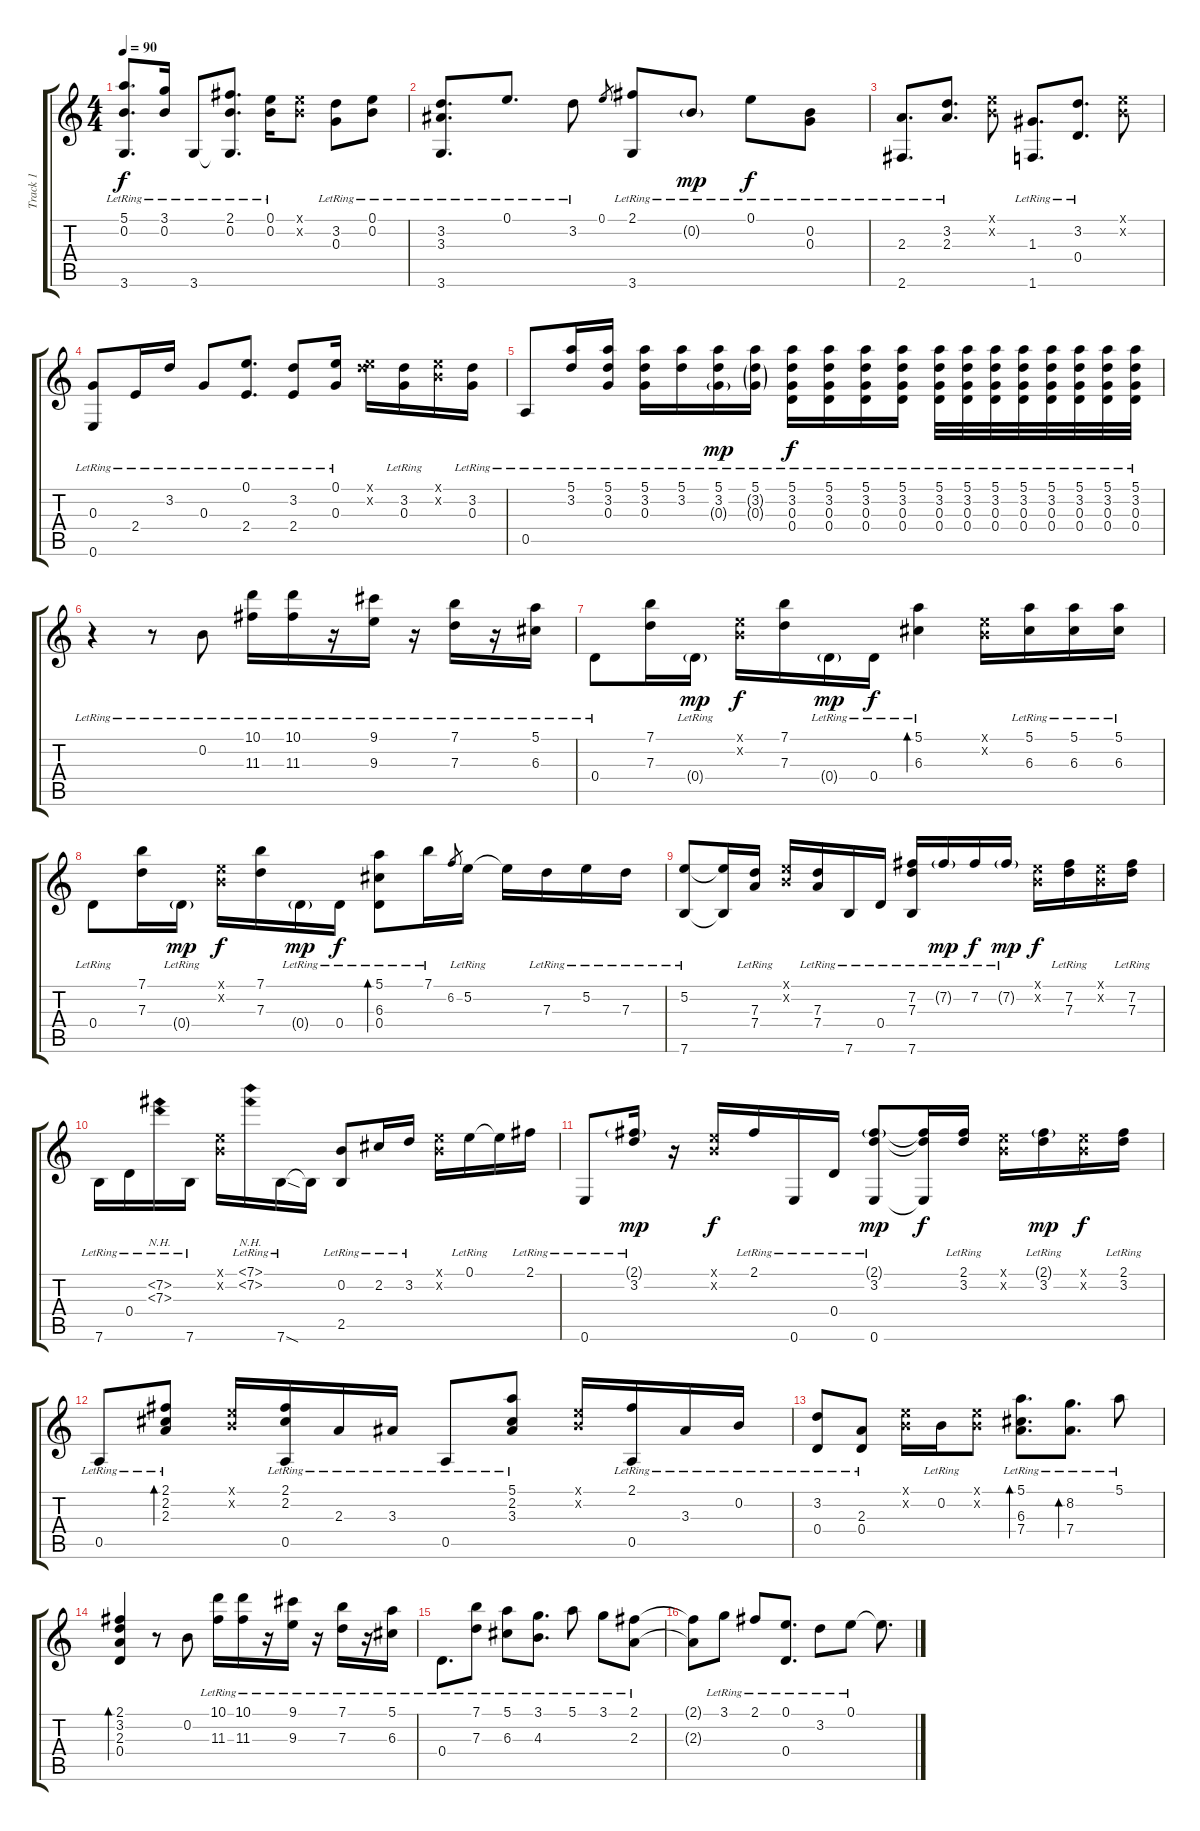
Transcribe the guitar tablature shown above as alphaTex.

\track ("Track 1" "Track 1") {instrument acousticguitarsteel}
\staff {score tabs}
\tuning (E4 B3 G3 D3 A2 E2) {hide}
\ts (4 4)
\tempo 90
\clef g2
\ks c
(5.1{lr} 0.2{lr} 3.6{lr}).8{d dy f} (3.1{lr} 0.2{lr}).16 3.6{lr}.8 (2.1{lr} 0.2{lr} 3.6{t}).8{d} (0.1{lr} 0.2{lr}).16 (0.1{x} 0.2{x}).8 (3.2{lr} 0.3{lr}).8 (0.1{lr} 0.2{lr}).8 |
(3.2{lr} 3.3{lr} 3.6{lr}).8{d} 0.1{lr}.8{d} 3.2{lr}.8 0.1.8{gr} (2.1{lr} 3.6{lr}).8 0.2{g lr}.8{dy mp} 0.1{lr}.8{dy f} (0.2{lr} 0.3{lr}).8 |
(2.3{lr} 2.6{lr}).8{d} (3.2{lr} 2.3{lr}).8{d} (0.1{x} 0.2{x}).8 (1.3{lr} 1.6{lr}).8{d} (3.2{lr} 0.4{lr}).8{d} (0.1{x} 0.2{x}).8 |
(0.3{lr} 0.6{lr}).8 2.4{lr}.16 3.2{lr}.16 0.3{lr}.8 (0.1{lr} 2.4{lr}).8{d} (3.2{lr} 2.4{lr}).8 (0.1{lr} 0.3{lr}).16 (0.1{x} 3.2{x}).16 (3.2{lr} 0.3{lr}).16 (0.1{x} 0.2{x}).16 (3.2{lr} 0.3{lr}).16 |
0.5{lr}.8 (5.1{lr} 3.2{lr}).16 (5.1{lr} 3.2{lr} 0.3{lr}).16 (5.1{lr} 3.2{lr} 0.3{lr}).16 (5.1{lr} 3.2{lr}).16 (5.1{lr} 3.2{lr} 0.3{g lr}).16{dy mp} (5.1{lr} 3.2{g lr} 0.3{g lr}).16 (5.1{lr} 3.2{lr} 0.3{lr} 0.4{lr}).16{dy f} (5.1{lr} 3.2{lr} 0.3{lr} 0.4{lr}).16 (5.1{lr} 3.2{lr} 0.3{lr} 0.4{lr}).16 (5.1{lr} 3.2{lr} 0.3{lr} 0.4{lr}).16 (5.1{lr} 3.2{lr} 0.3{lr} 0.4{lr}).32 (5.1{lr} 3.2{lr} 0.3{lr} 0.4{lr}).32 (5.1{lr} 3.2{lr} 0.3{lr} 0.4{lr}).32 (5.1{lr} 3.2{lr} 0.3{lr} 0.4{lr}).32 (5.1{lr} 3.2{lr} 0.3{lr} 0.4{lr}).32 (5.1{lr} 3.2{lr} 0.3{lr} 0.4{lr}).32 (5.1{lr} 3.2{lr} 0.3{lr} 0.4{lr}).32 (5.1{lr} 3.2{lr} 0.3{lr} 0.4{lr}).32 |
r.4 r.8 0.2{lr}.8 (10.1{lr} 11.3{lr}).16 (10.1{lr} 11.3{lr}).16 r.16 (9.1{lr} 9.3{lr}).16 r.16 (7.1{lr} 7.3{lr}).16 r.16 (5.1{lr} 6.3{lr}).16 |
0.4{lr}.8 (7.1 7.3).16 0.4{g lr}.16{dy mp} (0.1{x} 0.2{x}).16{dy f} (7.1 7.3).16 0.4{g lr}.16{dy mp} 0.4{lr}.16{dy f} (5.1{lr} 6.3{lr}).4{bd 60} (0.1{x} 0.2{x}).16 (5.1{lr} 6.3{lr}).16 (5.1{lr} 6.3{lr}).16 (5.1{lr} 6.3{lr}).16 |
0.4{lr}.8 (7.1 7.3).16 0.4{g lr}.16{dy mp} (0.1{x} 0.2{x}).16{dy f} (7.1 7.3).16 0.4{g lr}.16{dy mp} 0.4{lr}.16{dy f} (5.1{lr} 6.3{lr} 0.4{lr}).8{bd 60} 7.1{lr}.16 6.2.8{gr} 5.2{lr}.16 5.2{t}.16 7.3{lr}.16 5.2{lr}.16 7.3{lr}.16 |
(5.2{lr} 7.6{lr}).8 (5.2{t} 7.6{t}).16 (7.3{lr} 7.4{lr}).16 (0.1{x} 0.2{x}).16 (7.3{lr} 7.4{lr}).16 7.6{lr}.16 0.4{lr}.16 (7.2{lr} 7.3{lr} 7.6{lr}).16 7.2{g lr}.16{dy mp} 7.2{lr}.16{dy f} 7.2{g lr}.16{dy mp} (0.1{x} 0.2{x}).16{dy f} (7.2{lr} 7.3{lr}).16 (0.1{x} 0.2{x}).16 (7.2{lr} 7.3{lr}).16 |
7.6{lr}.16 0.4{lr}.16 (7.2{nh lr} 7.3{nh lr}).16 7.6{lr}.16 (0.1{x} 0.2{x}).16 (7.1{nh lr} 7.2{nh lr}).16 7.6{sod lr}.16 7.6{t}.16 (0.2{lr} 2.5{lr}).8 2.2{lr}.16 3.2{lr}.16 (0.1{x} 0.2{x}).16 0.1{lr}.16 0.1{t}.16 2.1{lr}.16 |
0.6{lr}.8 (2.1{g lr} 3.2{lr}).16{dy mp} r.16 (0.1{x} 0.2{x}).16{dy f} 2.1{lr}.16 0.6{lr}.16 0.4{lr}.16 (2.1{g lr} 3.2{lr} 0.6{lr}).8{dy mp} (2.1{t} 3.2{t} 0.6{t}).16{dy f} (2.1{lr} 3.2{lr}).16 (0.1{x} 0.2{x}).16 (2.1{g lr} 3.2{lr}).16{dy mp} (0.1{x} 0.2{x}).16{dy f} (2.1{lr} 3.2{lr}).16 |
0.5{lr}.8 (2.1{lr} 2.2{lr} 2.3{lr}).8{bd 480} (0.1{x} 0.2{x}).16 (2.1{lr} 2.2{lr} 0.5).16 2.3{lr}.16 3.3{lr}.16 0.5{lr}.8 (5.1{lr} 2.2{lr} 3.3{lr}).8 (0.1{x} 0.2{x}).16 (2.1{lr} 0.5).16 3.3{lr}.16 0.2{lr}.16 |
(3.2 0.4{lr}).8 (2.3{lr} 0.4{lr}).8 (0.1{x} 0.2{x}).16 0.2{lr}.16 (0.1{x} 0.2{x}).8 (5.1{lr} 6.3{lr} 7.4{lr}).8{d bd 480} (8.2{lr} 7.4{lr}).8{d bd 480} 5.1{lr}.8 |
(2.1 3.2 2.3 0.4).4{bd 480} r.8 0.2.8 (10.1{lr} 11.3{lr}).16 (10.1{lr} 11.3{lr}).16 r.16 (9.1{lr} 9.3{lr}).16 r.16 (7.1{lr} 7.3{lr}).16 r.16 (5.1{lr} 6.3{lr}).16 |
0.4{lr}.8{d} (7.1{lr} 7.3{lr}).8 (5.1{lr} 6.3{lr}).8 (3.1{lr} 4.3{lr}).8{d} 5.1{lr}.8 3.1{lr}.8 (2.1{lr} 2.3{lr}).8 |
(2.1{t} 2.3{t}).8 3.1{lr}.8 2.1{lr}.8 (0.1{lr} 0.4{lr}).8{d} 3.2{lr}.8 0.1{lr}.8 0.1{t}.8{d}
